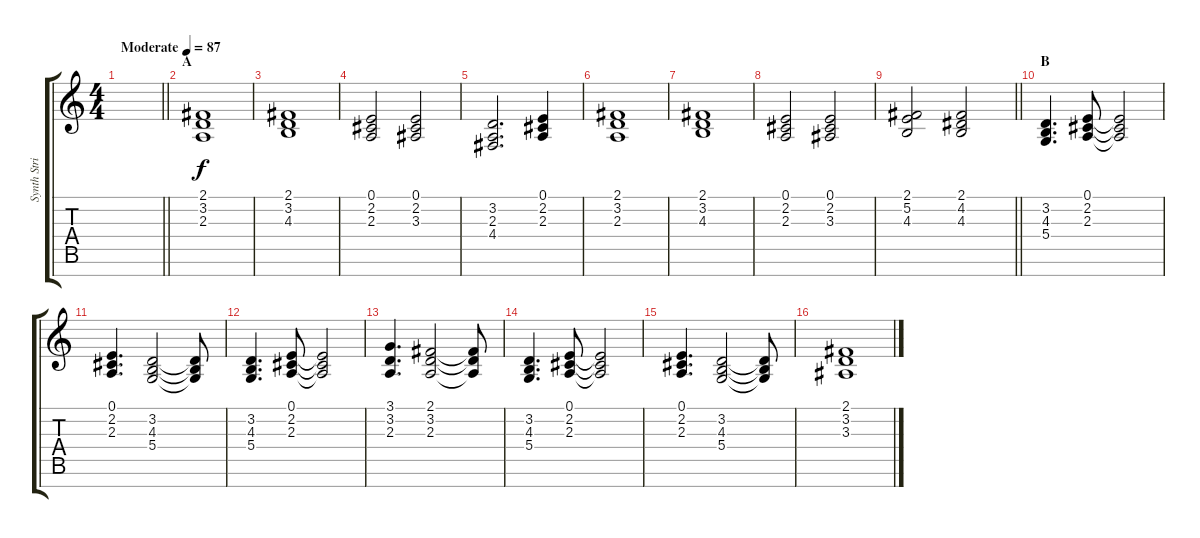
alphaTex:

\track ("Synth Strings" "Synth Stri") {instrument synthstrings2}
\staff {score tabs}
\tuning (E4 B3 G3 D3 A2 E2 B1) {hide}
\ts (4 4)
\tempo (87 "Moderate")
\clef g2
\barLineRight lightlight
\ks c
|
\section ("" "A")
(2.1 3.2 2.3).1 |
(2.1 3.2 4.3).1 |
(0.1 2.2 2.3).2 (0.1 2.2 3.3).2 |
(3.2 2.3 4.4).2{d} (0.1 2.2 2.3).4 |
(2.1 3.2 2.3).1 |
(2.1 3.2 4.3).1 |
(0.1 2.2 2.3).2 (0.1 2.2 3.3).2 |
\barLineRight lightlight
(2.1 5.2 4.3).2 (2.1 4.2 4.3).2 |
\section ("" "B")
(3.2 4.3 5.4).4{d} (0.1 2.2 2.3).8 (0.1{t} 2.2{t} 2.3{t}).2 |
(0.1 2.2 2.3).4{d} (3.2 4.3 5.4).2 (3.2{t} 4.3{t} 5.4{t}).8 |
(3.2 4.3 5.4).4{d} (0.1 2.2 2.3).8 (0.1{t} 2.2{t} 2.3{t}).2 |
(3.1 3.2 2.3).4{d} (2.1 3.2 2.3).2 (2.1{t} 3.2{t} 2.3{t}).8 |
(3.2 4.3 5.4).4{d} (0.1 2.2 2.3).8 (0.1{t} 2.2{t} 2.3{t}).2 |
(0.1 2.2 2.3).4{d} (3.2 4.3 5.4).2 (3.2{t} 4.3{t} 5.4{t}).8 |
(2.1 3.2 3.3).1
